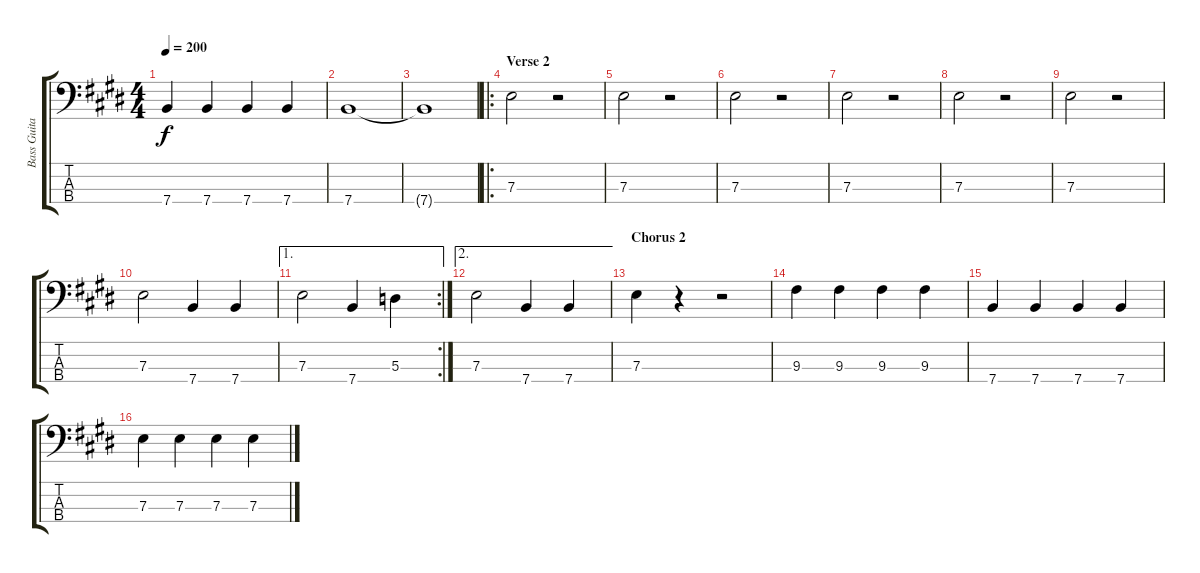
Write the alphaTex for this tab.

\track ("Bass Guitar" "Bass Guita") {instrument acousticbass}
\staff {score tabs}
\tuning (G2 D2 A1 E1) {hide}
\ts (4 4)
\tempo 200
\clef f4
\ks e
7.4.4{dy f} 7.4.4 7.4.4 7.4.4 |
7.4.1 |
7.4{t}.1 |
\ro
\section ("" "Verse 2")
7.3.2 r.2 |
7.3.2 r.2 |
7.3.2 r.2 |
7.3.2 r.2 |
7.3.2 r.2 |
7.3.2 r.2 |
7.3.2 7.4.4 7.4.4 |
\ae 1
\rc 2
7.3.2 7.4.4 5.3.4 |
\ae 2
7.3.2 7.4.4 7.4.4 |
\section ("" "Chorus 2")
7.3.4 r.4 r.2 |
9.3.4 9.3.4 9.3.4 9.3.4 |
7.4.4 7.4.4 7.4.4 7.4.4 |
7.3.4 7.3.4 7.3.4 7.3.4
